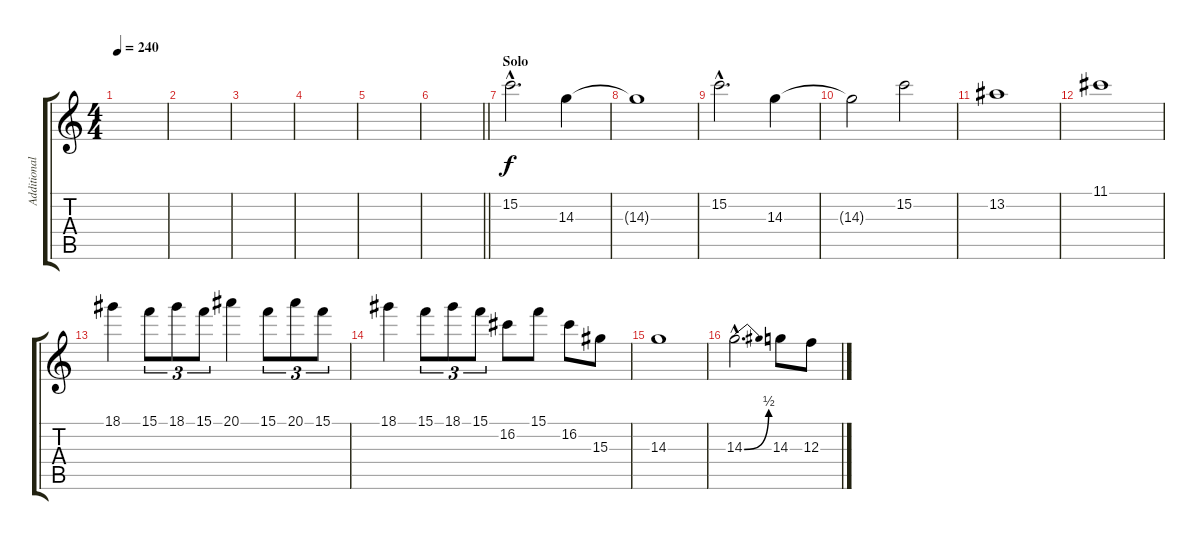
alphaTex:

\track ("Additional guitar #2" "Additional") {instrument distortionguitar}
\staff {score tabs}
\tuning (D4 A3 F3 C3 G2 C2) {hide}
\ts (4 4)
\tempo 240
\clef g2
\ks c
|
|
|
|
|
\barLineRight lightlight
|
\section ("" "Solo")
15.2{hac}.2{d} 14.3.4 |
14.3{t}.1 |
15.2{hac}.2{d} 14.3.4 |
14.3{t}.2 15.2.2 |
13.2.1 |
11.1.1 |
18.1.4 15.1.8{tu (3 2)} 18.1.8{tu (3 2)} 15.1.8{tu (3 2)} 20.1.4 15.1.8{tu (3 2)} 20.1.8{tu (3 2)} 15.1.8{tu (3 2)} |
18.1.4 15.1.8{tu (3 2)} 18.1.8{tu (3 2)} 15.1.8{tu (3 2)} 16.2.8 15.1.8 16.2.8 15.3.8 |
14.3.1 |
14.3{be (bend 0 0 60 2) hac}.2{d} 14.3.8 12.3.8
